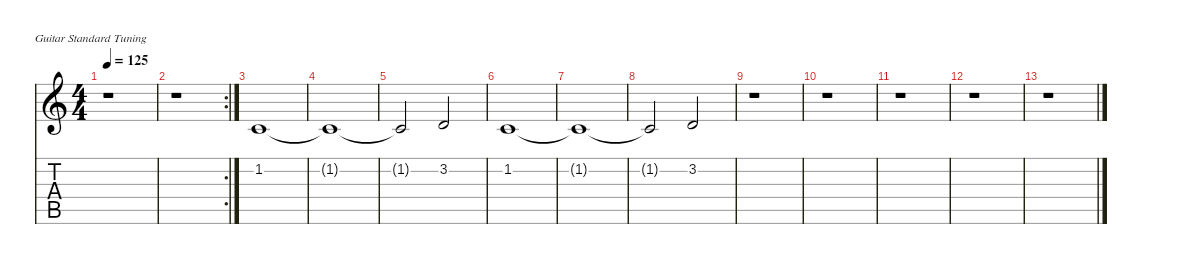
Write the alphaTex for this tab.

\defaultSystemsLayout 4
\hideDynamics
\bracketExtendMode nobrackets
\singleTrackTrackNamePolicy hidden
\multiTrackTrackNamePolicy hidden
\firstSystemTrackNameMode fullname
\firstSystemTrackNameOrientation horizontal
\otherSystemsTrackNameOrientation horizontal
\track ("Efeito 3" "vln.") {instrument stringensemble1}
\staff {score tabs}
\tuning (E4 B3 G3 D3 A2 E2)
\ts (4 4)
\tempo 125
\clef g2
\ks c
r.1{dy f beam Down} |
\rc 2
r.1{beam Down} |
1.2.1{beam Up} |
1.2{t}.1{beam Up} |
1.2{t}.2{beam Up} 3.2.2{beam Up} |
1.2.1{beam Up} |
1.2{t}.1{beam Up} |
1.2{t}.2{beam Up} 3.2.2{beam Up} |
r.1{beam Down} |
r.1{beam Down} |
r.1{beam Down} |
r.1{beam Down} |
r.1{beam Down}
